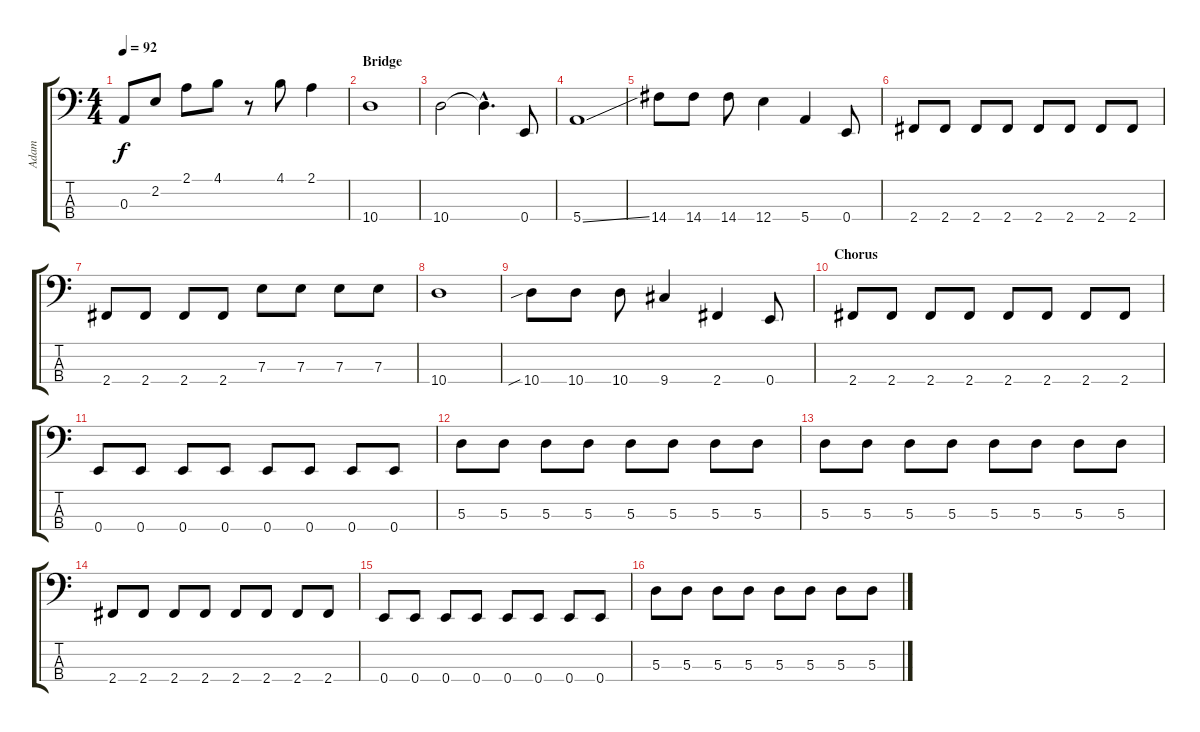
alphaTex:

\track ("Adam" "Adam") {instrument electricbassfinger}
\staff {score tabs}
\tuning (G2 D2 A1 E1) {hide}
\ts (4 4)
\tempo 92
\clef f4
\ks c
0.3.8{dy f} 2.2.8 2.1.8 4.1.8 r.8 4.1.8 2.1.4 |
\section ("" "Bridge")
10.4.1 |
10.4.2 10.4{hac t}.4{d} 0.4.8 |
5.4{ss}.1 |
14.4.8 14.4.8 14.4.8 12.4.4 5.4.4 0.4.8 |
2.4.8 2.4.8 2.4.8 2.4.8 2.4.8 2.4.8 2.4.8 2.4.8 |
2.4.8 2.4.8 2.4.8 2.4.8 7.3.8 7.3.8 7.3.8 7.3.8 |
10.4.1 |
10.4{sib}.8 10.4.8 10.4.8 9.4.4 2.4.4 0.4.8 |
\section ("" "Chorus")
2.4.8 2.4.8 2.4.8 2.4.8 2.4.8 2.4.8 2.4.8 2.4.8 |
0.4.8 0.4.8 0.4.8 0.4.8 0.4.8 0.4.8 0.4.8 0.4.8 |
5.3.8 5.3.8 5.3.8 5.3.8 5.3.8 5.3.8 5.3.8 5.3.8 |
5.3.8 5.3.8 5.3.8 5.3.8 5.3.8 5.3.8 5.3.8 5.3.8 |
2.4.8 2.4.8 2.4.8 2.4.8 2.4.8 2.4.8 2.4.8 2.4.8 |
0.4.8 0.4.8 0.4.8 0.4.8 0.4.8 0.4.8 0.4.8 0.4.8 |
5.3.8 5.3.8 5.3.8 5.3.8 5.3.8 5.3.8 5.3.8 5.3.8
